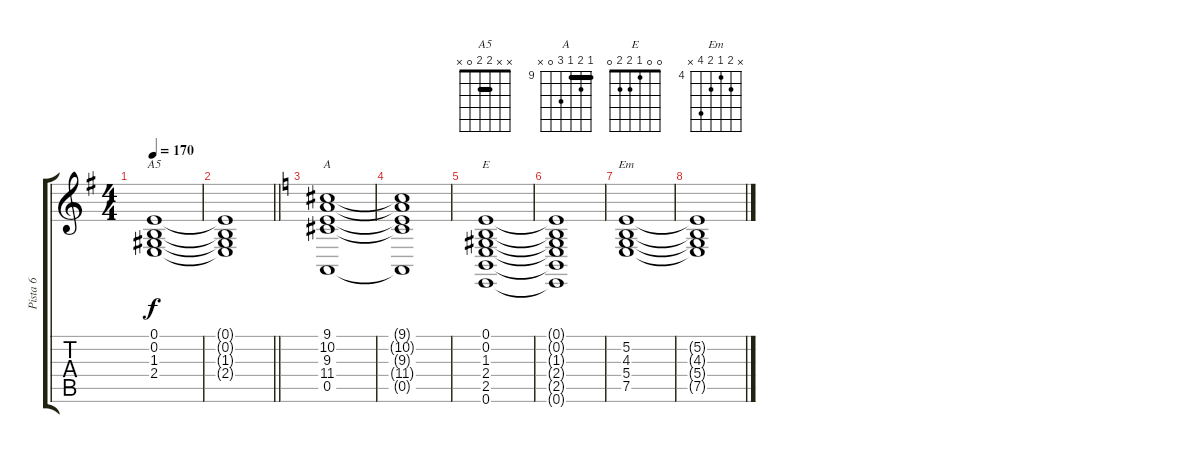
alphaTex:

\track ("Pista 6" "Pista 6") {instrument choiraahs}
\staff {score tabs}
\tuning (E4 B3 G3 D3 A2 E2) {hide}
\chord ("A5" x x 2 2 0 x) {barre 2}
\chord ("A" 9 10 9 11 0 x) {firstfret 9 barre 9}
\chord ("E" 0 0 1 2 2 0)
\chord ("Em" x 5 4 5 7 x) {firstfret 4}
\ts (4 4)
\tempo 170
\clef g2
\ks g
(0.1 0.2 1.3 2.4).1{ch "A5" dy f} |
\barLineRight lightlight
(0.1{t} 0.2{t} 1.3{t} 2.4{t}).1 |
\ks c
(9.1 10.2 9.3 11.4 0.5).1{ch "A"} |
(9.1{t} 10.2{t} 9.3{t} 11.4{t} 0.5{t}).1 |
(0.1 0.2 1.3 2.4 2.5 0.6).1{ch "E"} |
(0.1{t} 0.2{t} 1.3{t} 2.4{t} 2.5{t} 0.6{t}).1 |
(5.2 4.3 5.4 7.5).1{ch "Em"} |
(5.2{t} 4.3{t} 5.4{t} 7.5{t}).1
